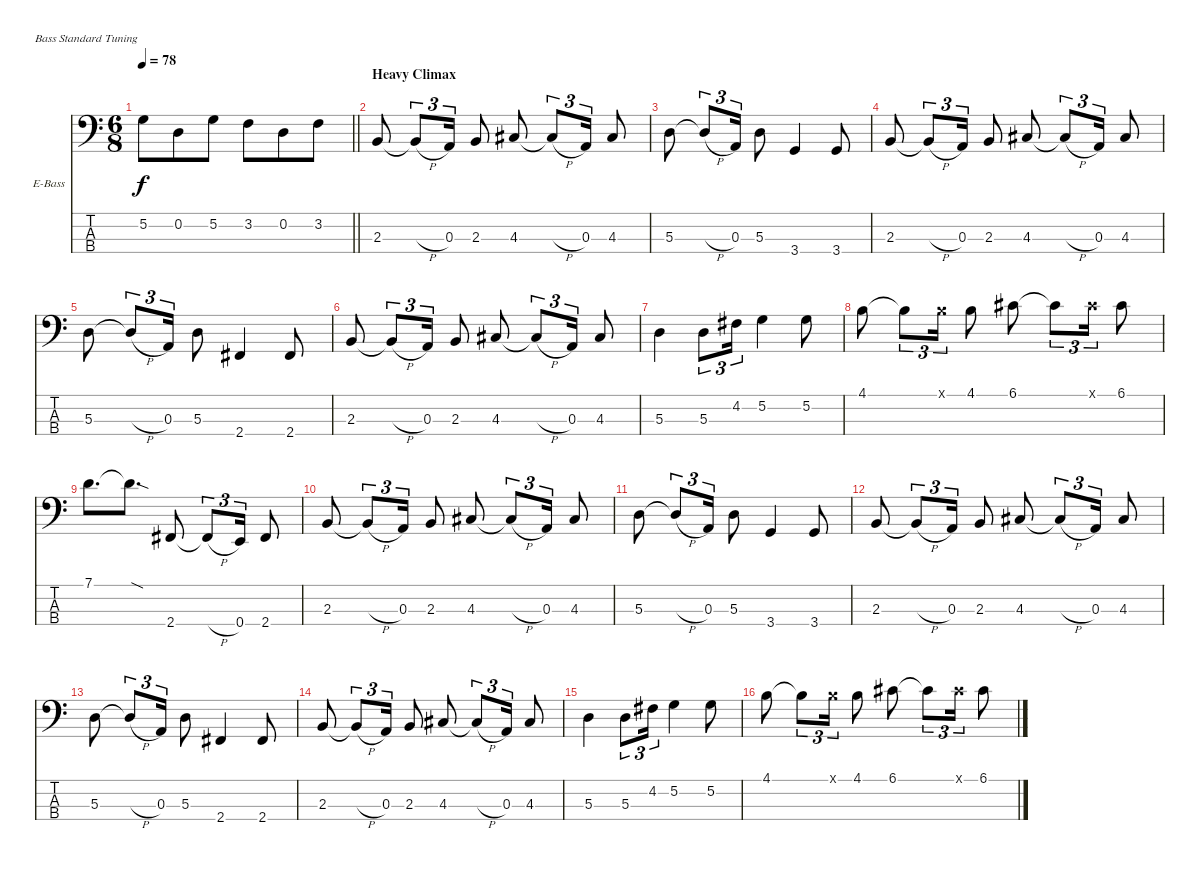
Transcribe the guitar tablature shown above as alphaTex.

\bracketExtendMode nobrackets
\firstSystemTrackNameOrientation horizontal
\otherSystemsTrackNameOrientation horizontal
\track ("Martin Mendez" "E-Bass") {instrument electricbasspick}
\staff {score tabs}
\tuning (G2 D2 A1 E1)
\ts (6 8)
\tempo 78
\clef f4
\barLineRight lightlight
\ks c
5.2.8{dy f} 0.2.8 5.2.8 3.2.8 0.2.8 3.2.8 |
\section ("" "Heavy Climax")
2.3.8 2.3{h t}.8{tu (3 2)} 0.3.16{tu (3 2)} 2.3.8 4.3.8 4.3{h t}.8{tu (3 2)} 0.3.16{tu (3 2)} 4.3.8 |
5.3.8 5.3{h t}.8{tu (3 2)} 0.3.16{tu (3 2)} 5.3.8 3.4.4 3.4.8 |
2.3.8 2.3{h t}.8{tu (3 2)} 0.3.16{tu (3 2)} 2.3.8 4.3.8 4.3{h t}.8{tu (3 2)} 0.3.16{tu (3 2)} 4.3.8 |
5.3.8 5.3{h t}.8{tu (3 2)} 0.3.16{tu (3 2)} 5.3.8 2.4.4 2.4.8 |
2.3.8 2.3{h t}.8{tu (3 2)} 0.3.16{tu (3 2)} 2.3.8 4.3.8 4.3{h t}.8{tu (3 2)} 0.3.16{tu (3 2)} 4.3.8 |
5.3.4 5.3.8{tu (3 2)} 4.2.16{tu (3 2)} 5.2.4 5.2.8 |
4.1.8 4.1{t}.8{tu (3 2)} 4.1{x}.16{tu (3 2)} 4.1.8 6.1.8 6.1{t}.8{tu (3 2)} 6.1{x}.16{tu (3 2)} 6.1.8 |
7.1.8{d} 7.1{sod t}.8{d} 2.4.8 2.4{h t}.8{tu (3 2)} 0.4.16{tu (3 2)} 2.4.8 |
2.3.8 2.3{h t}.8{tu (3 2)} 0.3.16{tu (3 2)} 2.3.8 4.3.8 4.3{h t}.8{tu (3 2)} 0.3.16{tu (3 2)} 4.3.8 |
5.3.8 5.3{h t}.8{tu (3 2)} 0.3.16{tu (3 2)} 5.3.8 3.4.4 3.4.8 |
2.3.8 2.3{h t}.8{tu (3 2)} 0.3.16{tu (3 2)} 2.3.8 4.3.8 4.3{h t}.8{tu (3 2)} 0.3.16{tu (3 2)} 4.3.8 |
5.3.8 5.3{h t}.8{tu (3 2)} 0.3.16{tu (3 2)} 5.3.8 2.4.4 2.4.8 |
2.3.8 2.3{h t}.8{tu (3 2)} 0.3.16{tu (3 2)} 2.3.8 4.3.8 4.3{h t}.8{tu (3 2)} 0.3.16{tu (3 2)} 4.3.8 |
5.3.4 5.3.8{tu (3 2)} 4.2.16{tu (3 2)} 5.2.4 5.2.8 |
4.1.8 4.1{t}.8{tu (3 2)} 4.1{x}.16{tu (3 2)} 4.1.8 6.1.8 6.1{t}.8{tu (3 2)} 6.1{x}.16{tu (3 2)} 6.1.8
